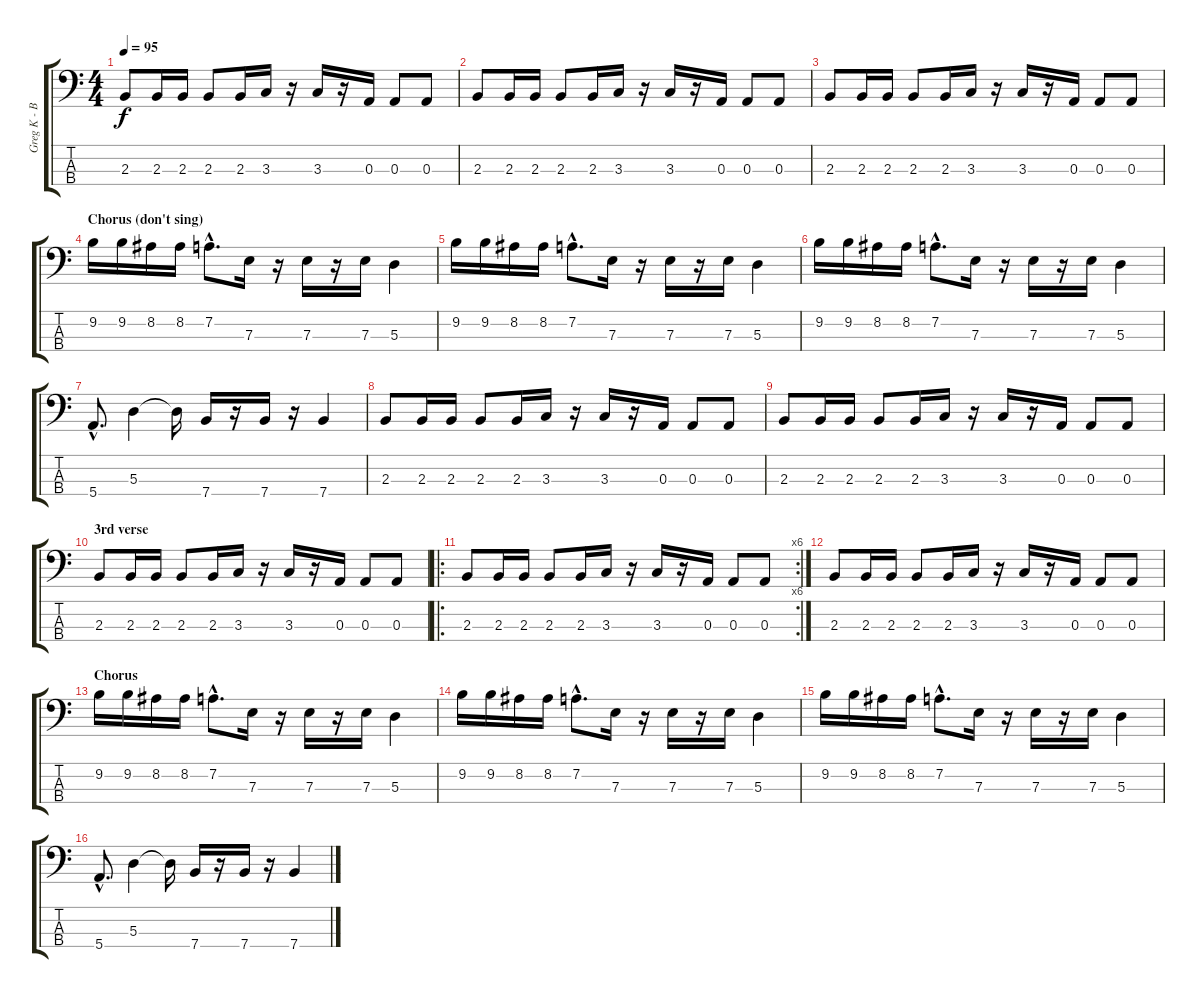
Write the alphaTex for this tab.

\track ("Greg K - Bass" "Greg K - B") {instrument electricbassfinger}
\staff {score tabs}
\tuning (G2 D2 A1 E1) {hide}
\ts (4 4)
\tempo 95
\clef f4
\ks c
2.3.8{dy f} 2.3.16 2.3.16 2.3.8 2.3.16 3.3.16 r.16 3.3.16 r.16 0.3.16 0.3.8 0.3.8 |
2.3.8 2.3.16 2.3.16 2.3.8 2.3.16 3.3.16 r.16 3.3.16 r.16 0.3.16 0.3.8 0.3.8 |
2.3.8 2.3.16 2.3.16 2.3.8 2.3.16 3.3.16 r.16 3.3.16 r.16 0.3.16 0.3.8 0.3.8 |
\section ("" "Chorus (don't sing)")
9.2.16 9.2.16 8.2.16 8.2.16 7.2{hac}.8{d} 7.3.16 r.16 7.3.16 r.16 7.3.16 5.3.4 |
9.2.16 9.2.16 8.2.16 8.2.16 7.2{hac}.8{d} 7.3.16 r.16 7.3.16 r.16 7.3.16 5.3.4 |
9.2.16 9.2.16 8.2.16 8.2.16 7.2{hac}.8{d} 7.3.16 r.16 7.3.16 r.16 7.3.16 5.3.4 |
5.4{hac}.8{d} 5.3.4 5.3{t}.16 7.4.16 r.16 7.4.16 r.16 7.4.4 |
2.3.8 2.3.16 2.3.16 2.3.8 2.3.16 3.3.16 r.16 3.3.16 r.16 0.3.16 0.3.8 0.3.8 |
2.3.8 2.3.16 2.3.16 2.3.8 2.3.16 3.3.16 r.16 3.3.16 r.16 0.3.16 0.3.8 0.3.8 |
\section ("" "3rd verse")
2.3.8 2.3.16 2.3.16 2.3.8 2.3.16 3.3.16 r.16 3.3.16 r.16 0.3.16 0.3.8 0.3.8 |
\ro
\rc 6
2.3.8 2.3.16 2.3.16 2.3.8 2.3.16 3.3.16 r.16 3.3.16 r.16 0.3.16 0.3.8 0.3.8 |
2.3.8 2.3.16 2.3.16 2.3.8 2.3.16 3.3.16 r.16 3.3.16 r.16 0.3.16 0.3.8 0.3.8 |
\section ("" "Chorus")
9.2.16 9.2.16 8.2.16 8.2.16 7.2{hac}.8{d} 7.3.16 r.16 7.3.16 r.16 7.3.16 5.3.4 |
9.2.16 9.2.16 8.2.16 8.2.16 7.2{hac}.8{d} 7.3.16 r.16 7.3.16 r.16 7.3.16 5.3.4 |
9.2.16 9.2.16 8.2.16 8.2.16 7.2{hac}.8{d} 7.3.16 r.16 7.3.16 r.16 7.3.16 5.3.4 |
5.4{hac}.8{d} 5.3.4 5.3{t}.16 7.4.16 r.16 7.4.16 r.16 7.4.4
